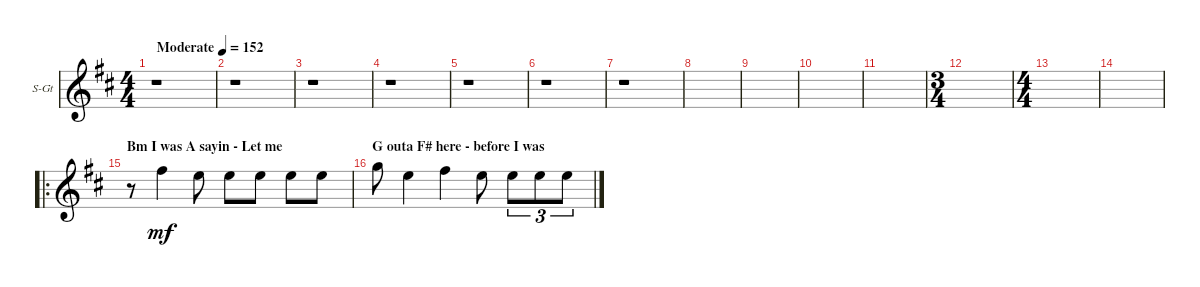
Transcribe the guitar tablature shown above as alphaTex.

\bracketExtendMode groupsimilarinstruments
\firstSystemTrackNameOrientation horizontal
\otherSystemsTrackNameOrientation horizontal
\track ("Vocals - Richard Hell" "S-Gt") {instrument clarinet}
\staff {score}
\tuning (E4 B3 G3 D3 A2 E2)
\displaytranspose 12
\ts (4 4)
\beaming (8 2 2 2 2)
\tempo (152 "Moderate")
\clef g2
\ks d
r.1{dy mf instrument clarinet} |
r.1 |
r.1 |
r.1 |
r.1 |
r.1 |
r.1 |
|
|
|
|
\ts (3 4)
|
\ts (4 4)
|
|
\ro
\section ("" "Bm I was A sayin - Let me")
r.8 7.2.4 0.1.8 0.1.8 0.1.8 0.1.8 0.1.8 |
\section ("" "G outa F# here - before I was")
8.2.8 0.1.4 2.1.4 0.1.8 0.1.8{tu (3 2)} 0.1.8{tu (3 2)} 0.1.8{tu (3 2)}
